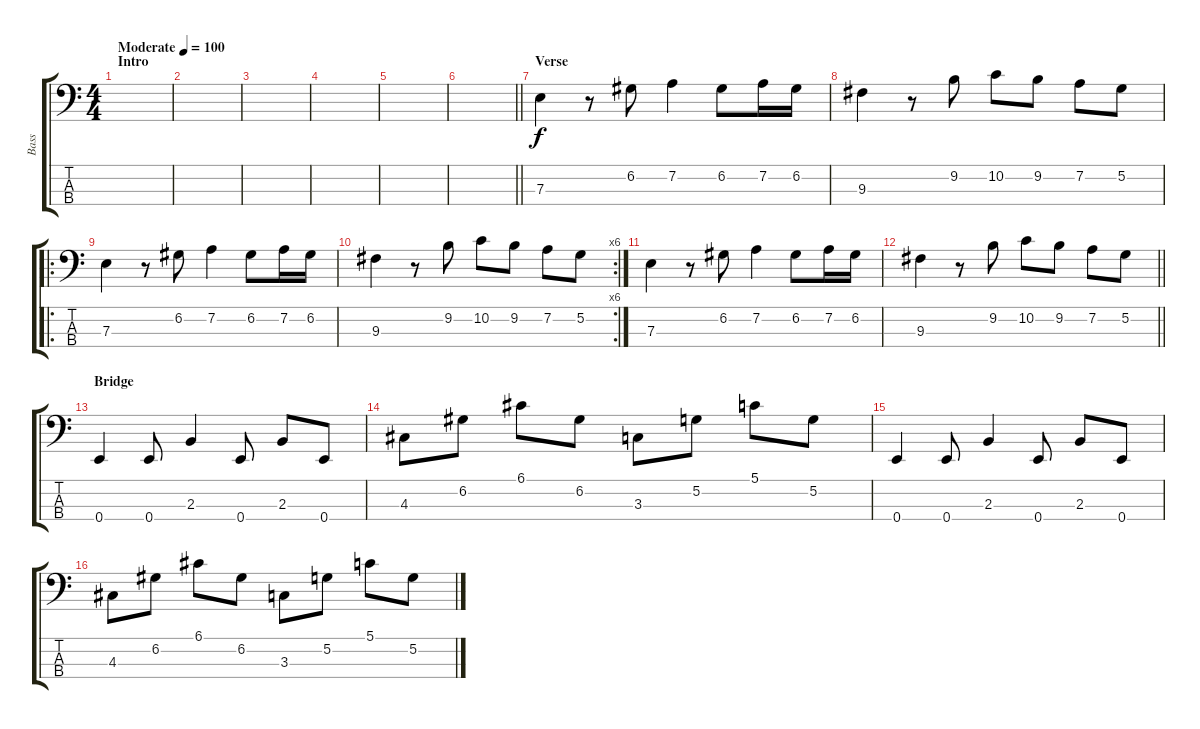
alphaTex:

\track ("Bass" "Bass") {instrument electricbassfinger}
\staff {score tabs}
\tuning (G2 D2 A1 E1) {hide}
\ts (4 4)
\section ("" "Intro")
\tempo (100 "Moderate")
\clef f4
\ks c
|
|
|
|
|
\barLineRight lightlight
|
\section ("" "Verse")
7.3.4 r.8 6.2.8 7.2.4 6.2.8 7.2.16 6.2.16 |
9.3.4 r.8 9.2.8 10.2.8 9.2.8 7.2.8 5.2.8 |
\ro
7.3.4 r.8 6.2.8 7.2.4 6.2.8 7.2.16 6.2.16 |
\rc 6
9.3.4 r.8 9.2.8 10.2.8 9.2.8 7.2.8 5.2.8 |
7.3.4 r.8 6.2.8 7.2.4 6.2.8 7.2.16 6.2.16 |
\barLineRight lightlight
9.3.4 r.8 9.2.8 10.2.8 9.2.8 7.2.8 5.2.8 |
\section ("" "Bridge")
0.4.4 0.4.8 2.3.4 0.4.8 2.3.8 0.4.8 |
4.3.8 6.2.8 6.1.8 6.2.8 3.3.8 5.2.8 5.1.8 5.2.8 |
0.4.4 0.4.8 2.3.4 0.4.8 2.3.8 0.4.8 |
4.3.8 6.2.8 6.1.8 6.2.8 3.3.8 5.2.8 5.1.8 5.2.8
